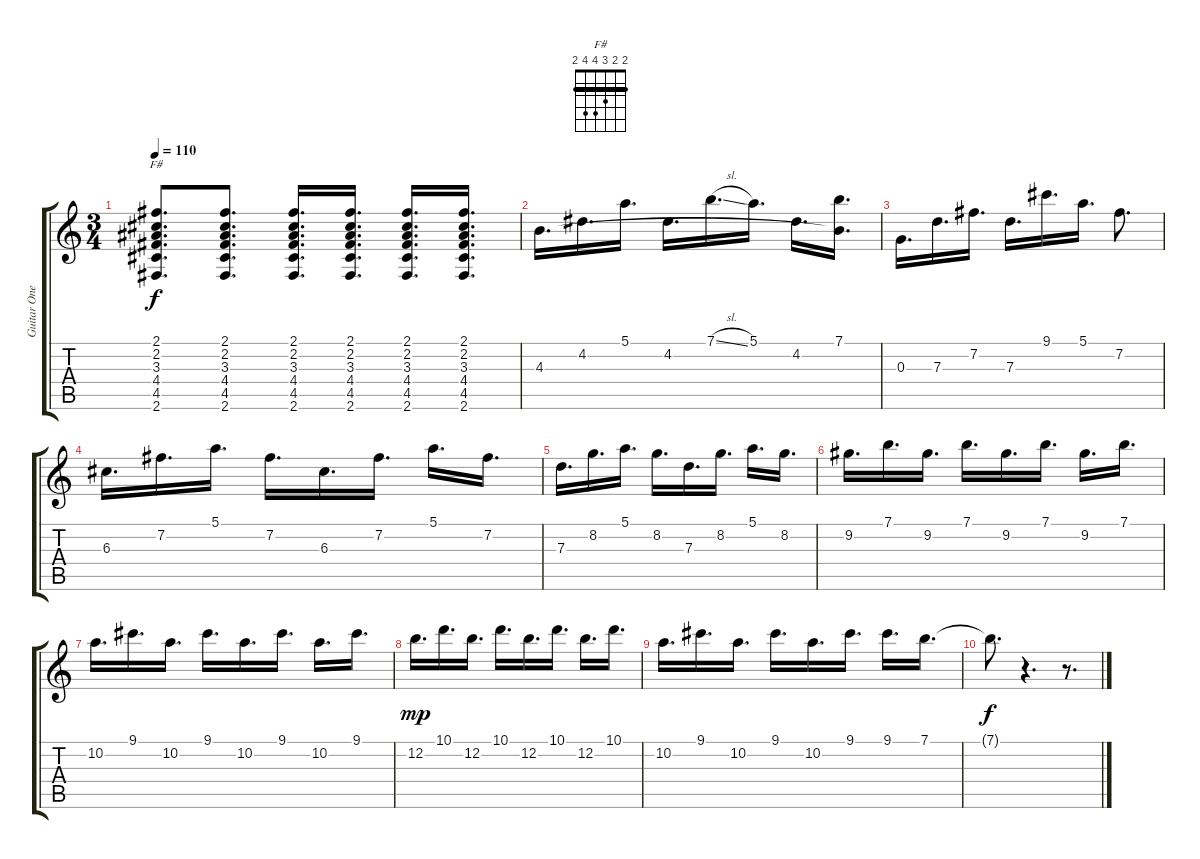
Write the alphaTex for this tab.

\track ("Guitar One" "Guitar One") {mute instrument electricguitarjazz}
\staff {score tabs}
\tuning (E4 B3 G3 D3 A2 E2) {hide}
\chord ("F#" 2 2 3 4 4 2) {barre 2}
\ts (3 4)
\tempo 110
\clef g2
\ks c
(2.1 2.2 3.3 4.4 4.5 2.6).8{d ch "F#" dy f} (2.1 2.2 3.3 4.4 4.5 2.6).8{d} (2.1 2.2 3.3 4.4 4.5 2.6).16{d} (2.1 2.2 3.3 4.4 4.5 2.6).16{d} (2.1 2.2 3.3 4.4 4.5 2.6).16{d} (2.1 2.2 3.3 4.4 4.5 2.6).16{d} |
4.3.16{d} 4.2.16{d} 5.1.16{d} 4.2.16{d} 7.1{sl}.16{d} 5.1.16{d} 4.2.16{d} (7.1 4.3{t}).16{d} |
0.3.16{d} 7.3.16{d} 7.2.16{d} 7.3.16{d} 9.1.16{d} 5.1.16{d} 7.2.8{d} |
6.3.16{d} 7.2.16{d} 5.1.16{d} 7.2.16{d} 6.3.16{d} 7.2.16{d} 5.1.16{d} 7.2.16{d} |
7.3.16{d} 8.2.16{d} 5.1.16{d} 8.2.16{d} 7.3.16{d} 8.2.16{d} 5.1.16{d} 8.2.16{d} |
9.2.16{d} 7.1.16{d} 9.2.16{d} 7.1.16{d} 9.2.16{d} 7.1.16{d} 9.2.16{d} 7.1.16{d} |
10.2.16{d} 9.1.16{d} 10.2.16{d} 9.1.16{d} 10.2.16{d} 9.1.16{d} 10.2.16{d} 9.1.16{d} |
12.2.16{d dy mp} 10.1.16{d} 12.2.16{d} 10.1.16{d} 12.2.16{d} 10.1.16{d} 12.2.16{d} 10.1.16{d} |
10.2.16{d} 9.1.16{d} 10.2.16{d} 9.1.16{d} 10.2.16{d} 9.1.16{d} 9.1.16{d} 7.1.16{d} |
7.1{t}.8{d dy f} r.4{d} r.8{d}
